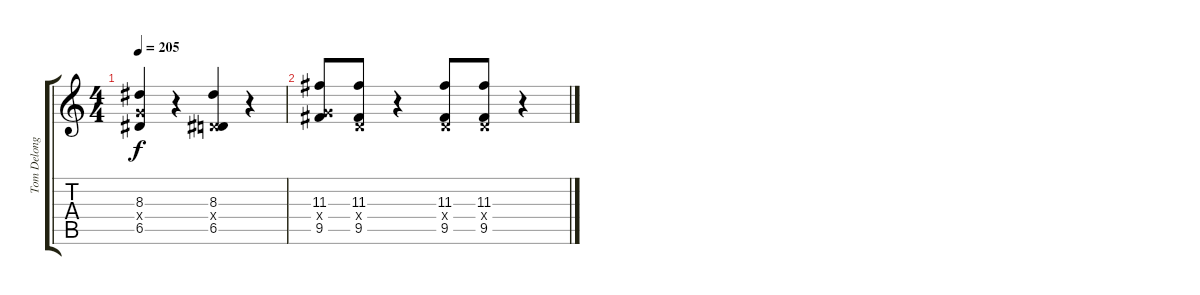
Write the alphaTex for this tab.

\track ("Tom Delonge (Guitar 2)" "Tom Delong") {instrument overdrivenguitar}
\staff {score tabs}
\tuning (E4 B3 G3 D3 A2 E2) {hide}
\ts (4 4)
\tempo 205
\clef g2
\ks c
(8.3 5.4{x} 6.5).4{dy f} r.4 (8.3 0.4{x} 6.5).4 r.4 |
(11.3 5.4{x} 9.5).8 (11.3 0.4{x} 9.5).8 r.4 (11.3 0.4{x} 9.5).8 (11.3 0.4{x} 9.5).8 r.4
